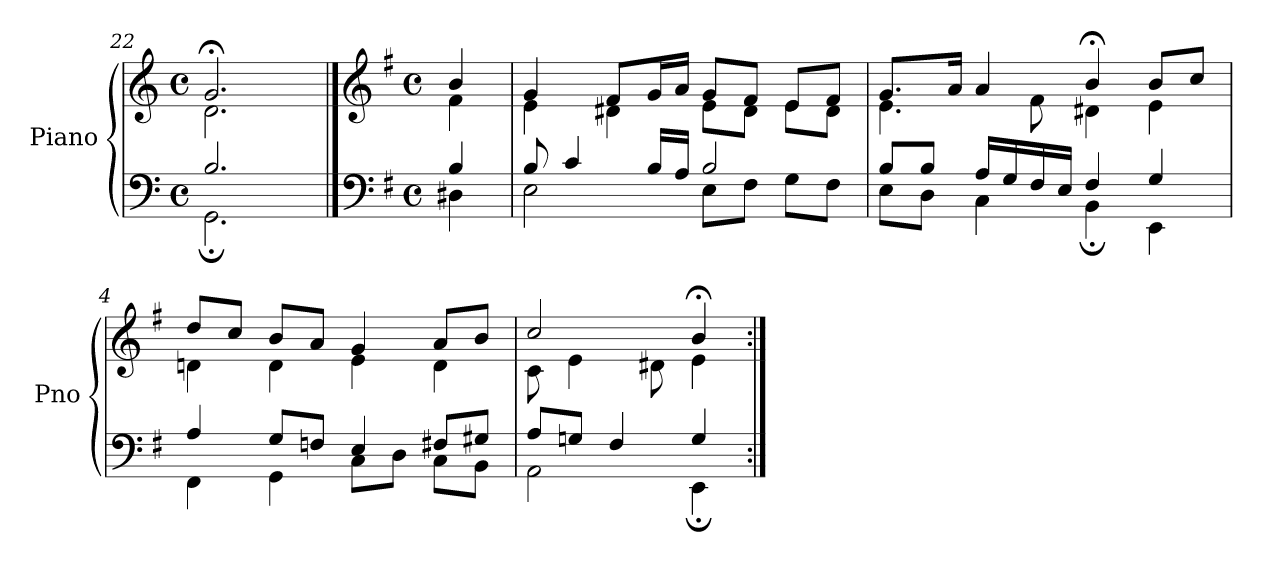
**kern	**kern
*part1	*part1
*staff2	*staff1
*I"Piano	*
*I'Pno	*
*clefF4	*clefG2
*k[]	*k[]
*M4/4	*M4/4
*met(c)	*met(c)
=22	=22
*^	*^
2.B/	2.GG;\	2.g;</	2.d\
==1	==1	==1	==1
*clefF4	*	*clefG2	*
*k[f#]	*	*k[f#]	*
*M4/4	*	*M4/4	*
*met(c)	*	*met(c)	*
4B/	4D#X\	4b/	4f#\
=2	=2	=2	=2
8B/	2E\	4g/	4e\
4c/	.	.	.
.	.	8f#/L	4d#X\
16B/LL	.	16g/L	.
16A/JJ	.	16a/JJ	.
2B/	8E\L	8g/L	8e\L
.	8F#\J	8f#/J	8d#\J
.	8G\L	8e/L	8e\L
.	8F#\J	8f#/J	8d#\J
=3	=3	=3	=3
8B/L	8E\L	8.g/L	4.e\
8B/J	8D\J	.	.
.	.	16a/Jk	.
16A/LL	4C\	4a/	.
16G/	.	.	.
16F#/	.	.	8f#\
16E/JJ	.	.	.
4F#/	4BB;\	4b;</	4d#X\
4G/	4EE\	8b/L	4e\
.	.	8cc/J	.
=4	=4	=4	=4
4A/	4FF#\	8dd/L	4dn\
.	.	8cc/J	.
8G/L	4GG\	8b/L	4d\
8Fn/J	.	8a/J	.
4E/	8C\L	4g/	4e\
.	8D\J	.	.
8F#X/L	8C\L	8a/L	4d\
8G#X/J	8BB\J	8b/J	.
=5	=5	=5	=5
8A/L	2AA\	2cc/	8c\
8Gn/J	.	.	4e\
4F#/	.	.	.
.	.	.	8d#X\
4G/	4EE;\	4b;</	4e\
*v	*v	*	*
*	*v	*v
=:|!	=:|!
*-	*-
